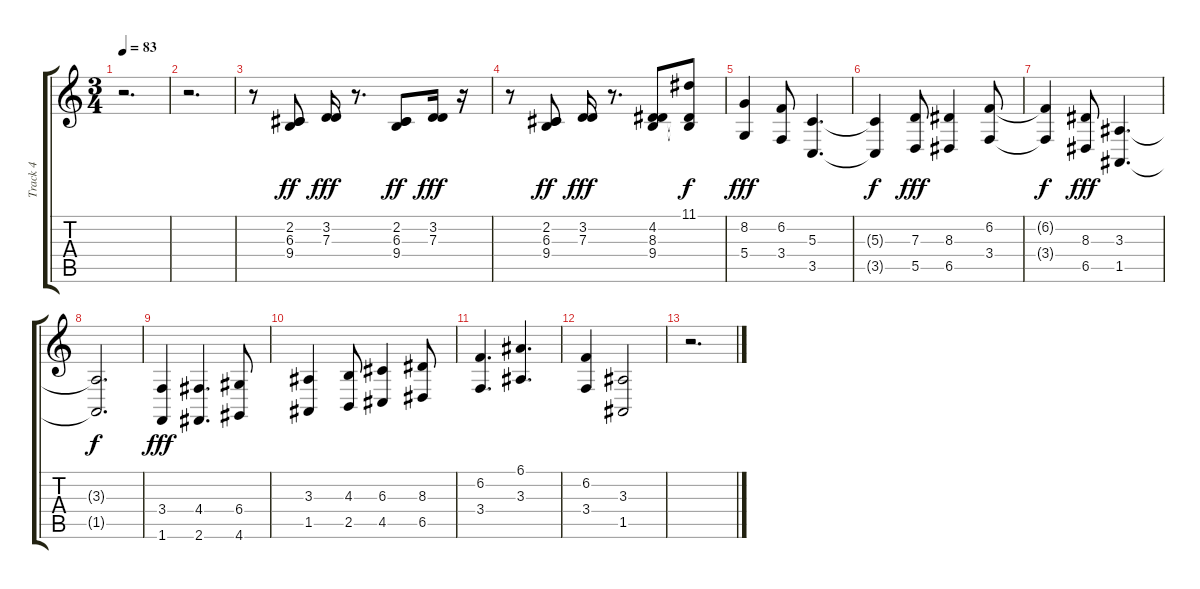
\track ("Track 4" "Track 4") {instrument stringensemble1}
\staff {score tabs}
\tuning (E4 B3 G3 D3 A2 E2) {hide}
\ts (3 4)
\tempo 83
\clef g2
\ks c
r.2{d dy fff} |
r.2{d} |
r.8 (2.2 6.3 9.4).8{dy ff} (3.2 7.3).16{dy fff} r.8{d} (2.2 6.3 9.4).8{dy ff} (3.2 7.3).16{dy fff} r.16 |
r.8 (2.2 6.3 9.4).8{dy ff} (3.2 7.3).16{dy fff} r.8{d} (4.2 8.3 9.4).8 (11.1 8.3{t} 9.4{t}).8{dy f} |
(8.2 5.4).4{dy fff} (6.2 3.4).8 (5.3 3.5).4{d} |
(5.3{t} 3.5{t}).4{dy f} (7.3 5.5).8{dy fff} (8.3 6.5).4 (6.2 3.4).8 |
(6.2{t} 3.4{t}).4{dy f} (8.3 6.5).8{dy fff} (3.3 1.5).4{d} |
(3.3{t} 1.5{t}).2{d dy f} |
(3.4 1.6).4{dy fff} (4.4 2.6).4{d} (6.4 4.6).8 |
(3.3 1.5).4 (4.3 2.5).8 (6.3 4.5).4 (8.3 6.5).8 |
(6.2 3.4).4{d} (6.1 3.3).4{d} |
(6.2 3.4).4 (3.3 1.5).2 |
r.2{d}
